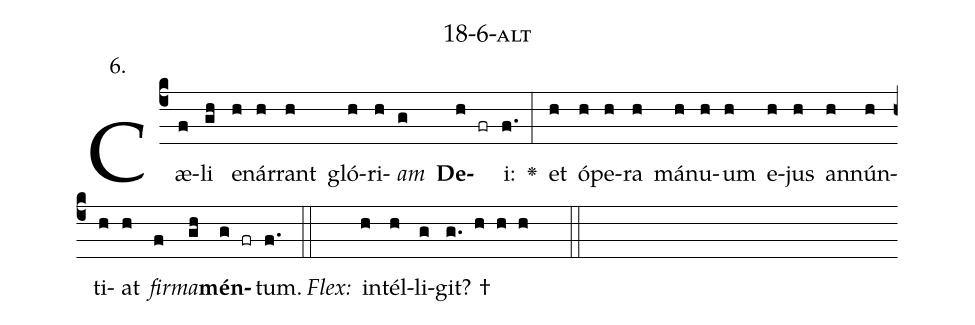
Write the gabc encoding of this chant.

name: 18-6-alt;
annotation: 6.;
%%
(c4)Cæ(f)li(gh) e(h)nár(h)rant(h) gló(h)ri(h)<i>am</i>(g) <b>De</b>(h fr)i:(f.) <v>\greheightstar</v>(:) et(h) ó(h)pe(h)ra(h) má(h)nu(h)um(h) e(h)jus(h) an(h)nún(h)ti(h)at(h) <i>fir</i>(f)<i>ma</i>(gh)<b>mén</b>(g fr)tum.(f.) (::)
<i>Flex:</i>()  in(h)tél(h)li(g)git? †(g. h h h  ::)

%E(h) u(h) o(f) u(gh) a(g) e.(f.) (::)
